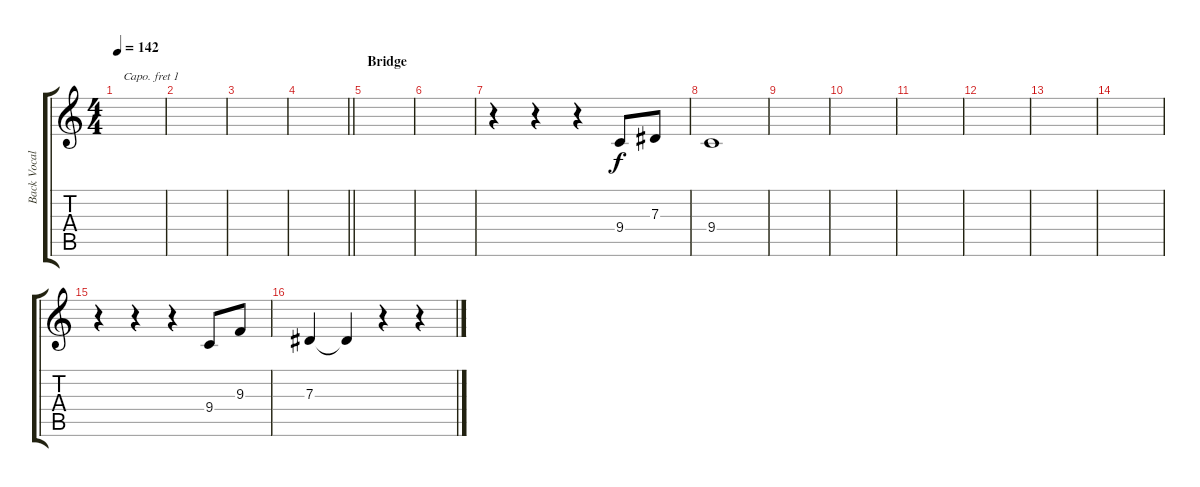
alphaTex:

\track ("Back Vocal" "Back Vocal") {instrument lead2sawtooth}
\staff {score tabs}
\capo 1
\tuning (E4 B3 G3 D3 A2 E2) {hide}
\ts (4 4)
\tempo 142
\clef g2
\ks c
|
|
|
\barLineRight lightlight
|
\section ("" "Bridge")
|
|
r.4 r.4 r.4 9.4.8 7.3.8 |
9.4.1 |
|
|
|
|
|
|
r.4 r.4 r.4 9.4.8 9.3.8 |
7.3.4 7.3{t}.4 r.4 r.4
